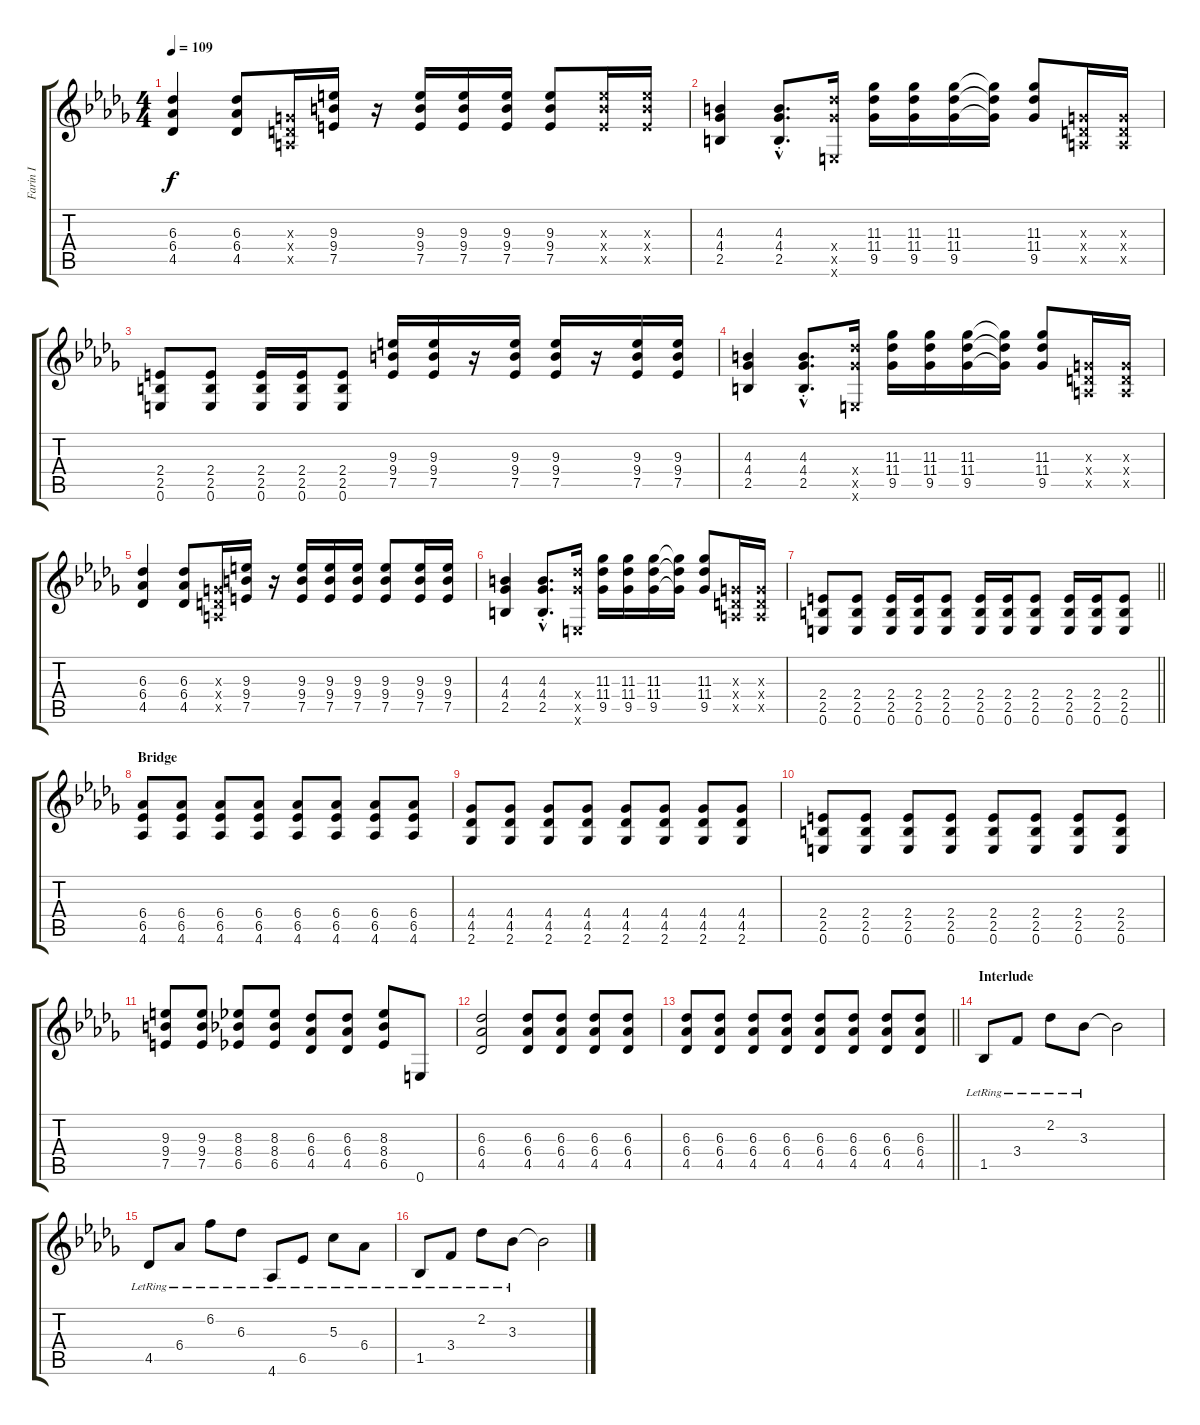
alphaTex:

\track ("Farin I" "Farin I") {instrument distortionguitar}
\staff {score tabs}
\tuning (E4 B3 G3 D3 A2 E2) {hide}
\ts (4 4)
\tempo 109
\clef g2
\ks bbminor
(6.3 6.4 4.5).4{dy f} (6.3 6.4 4.5).8 (0.3{x} 0.4{x} 0.5{x}).16 (9.3 9.4 7.5).16 r.16 (9.3 9.4 7.5).16 (9.3 9.4 7.5).16 (9.3 9.4 7.5).16 (9.3 9.4 7.5).8 (9.3{x} 9.4{x} 7.5{x}).16 (9.3{x} 9.4{x} 7.5{x}).16 |
(4.3 4.4 2.5).4 (4.3{hac st} 4.4{hac st} 2.5{hac st}).8{d} (11.4{x} 9.5{x} 0.6{x}).16 (11.3 11.4 9.5).16 (11.3 11.4 9.5).16 (11.3 11.4 9.5).16 (11.3{t} 11.4{t} 9.5{t}).16 (11.3 11.4 9.5).8 (0.3{x} 0.4{x} 0.5{x}).16 (0.3{x} 0.4{x} 0.5{x}).16 |
(2.4 2.5 0.6).8 (2.4 2.5 0.6).8 (2.4 2.5 0.6).16 (2.4 2.5 0.6).16 (2.4 2.5 0.6).8 (9.3 9.4 7.5).16 (9.3 9.4 7.5).16 r.16 (9.3 9.4 7.5).16 (9.3 9.4 7.5).16 r.16 (9.3 9.4 7.5).16 (9.3 9.4 7.5).16 |
(4.3 4.4 2.5).4 (4.3{hac st} 4.4{hac st} 2.5{hac st}).8{d} (11.4{x} 9.5{x} 0.6{x}).16 (11.3 11.4 9.5).16 (11.3 11.4 9.5).16 (11.3 11.4 9.5).16 (11.3{t} 11.4{t} 9.5{t}).16 (11.3 11.4 9.5).8 (0.3{x} 0.4{x} 0.5{x}).16 (0.3{x} 0.4{x} 0.5{x}).16 |
(6.3 6.4 4.5).4 (6.3 6.4 4.5).8 (0.3{x} 0.4{x} 0.5{x}).16 (9.3 9.4 7.5).16 r.16 (9.3 9.4 7.5).16 (9.3 9.4 7.5).16 (9.3 9.4 7.5).16 (9.3 9.4 7.5).8 (9.3 9.4 7.5).16 (9.3 9.4 7.5).16 |
(4.3 4.4 2.5).4 (4.3{hac st} 4.4{hac st} 2.5{hac st}).8{d} (11.4{x} 9.5{x} 0.6{x}).16 (11.3 11.4 9.5).16 (11.3 11.4 9.5).16 (11.3 11.4 9.5).16 (11.3{t} 11.4{t} 9.5{t}).16 (11.3 11.4 9.5).8 (0.3{x} 0.4{x} 0.5{x}).16 (0.3{x} 0.4{x} 0.5{x}).16 |
\barLineRight lightlight
(2.4 2.5 0.6).8 (2.4 2.5 0.6).8 (2.4 2.5 0.6).16 (2.4 2.5 0.6).16 (2.4 2.5 0.6).8 (2.4 2.5 0.6).16 (2.4 2.5 0.6).16 (2.4 2.5 0.6).8 (2.4 2.5 0.6).16 (2.4 2.5 0.6).16 (2.4 2.5 0.6).8 |
\section ("" "Bridge")
(6.4 6.5 4.6).8 (6.4 6.5 4.6).8 (6.4 6.5 4.6).8 (6.4 6.5 4.6).8 (6.4 6.5 4.6).8 (6.4 6.5 4.6).8 (6.4 6.5 4.6).8 (6.4 6.5 4.6).8 |
(4.4 4.5 2.6).8 (4.4 4.5 2.6).8 (4.4 4.5 2.6).8 (4.4 4.5 2.6).8 (4.4 4.5 2.6).8 (4.4 4.5 2.6).8 (4.4 4.5 2.6).8 (4.4 4.5 2.6).8 |
(2.4 2.5 0.6).8 (2.4 2.5 0.6).8 (2.4 2.5 0.6).8 (2.4 2.5 0.6).8 (2.4 2.5 0.6).8 (2.4 2.5 0.6).8 (2.4 2.5 0.6).8 (2.4 2.5 0.6).8 |
(9.3 9.4 7.5).8 (9.3 9.4 7.5).8 (8.3 8.4 6.5).8 (8.3 8.4 6.5).8 (6.3 6.4 4.5).8 (6.3 6.4 4.5).8 (8.3 8.4 6.5).8 0.6.8 |
(6.3 6.4 4.5).2{volume 0} (6.3 6.4 4.5).8{volume 10} (6.3 6.4 4.5).8 (6.3 6.4 4.5).8 (6.3 6.4 4.5).8 |
\barLineRight lightlight
(6.3 6.4 4.5).8 (6.3 6.4 4.5).8 (6.3 6.4 4.5).8 (6.3 6.4 4.5).8 (6.3 6.4 4.5).8 (6.3 6.4 4.5).8 (6.3 6.4 4.5).8 (6.3 6.4 4.5).8 |
\section ("" "Interlude")
1.5{lr}.8{instrument electricguitarclean} 3.4{lr}.8 2.2{lr}.8 3.3{lr}.8 3.3{t}.2 |
4.5{lr}.8 6.4{lr}.8 6.2{lr}.8 6.3{lr}.8 4.6{lr}.8 6.5{lr}.8 5.3{lr}.8 6.4{lr}.8 |
1.5{lr}.8{instrument electricguitarclean} 3.4{lr}.8 2.2{lr}.8 3.3{lr}.8 3.3{t}.2
